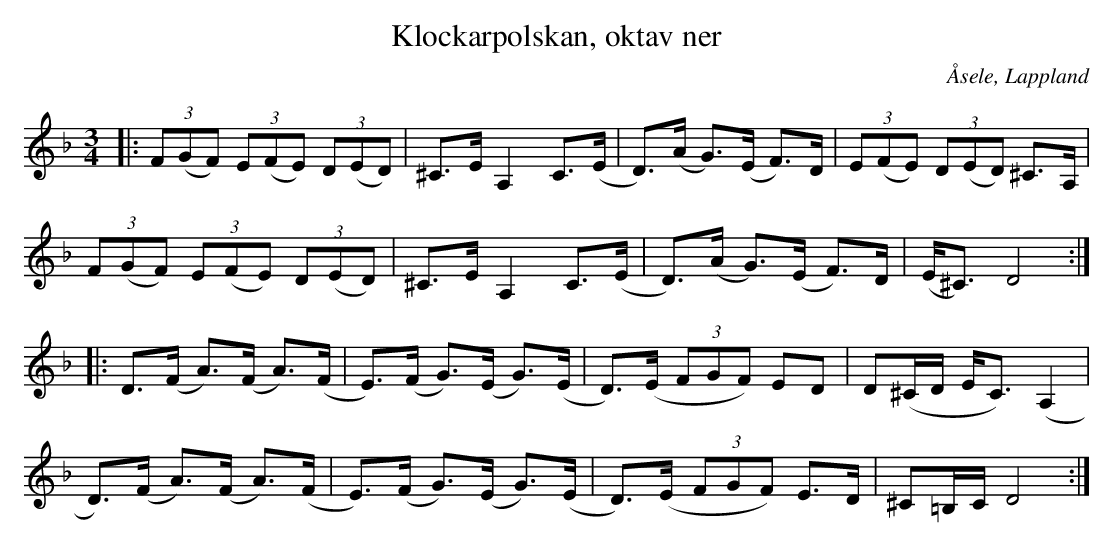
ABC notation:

X:1
T:Klockarpolskan, oktav ner
O:Åsele, Lappland
M:3/4
L:1/8
K:Dm
|: (3F(GF) (3E(FE) (3D(ED) | ^C>E A,2 C>(E | D)>(A G)>(E F)>D | (3E(FE) (3D(ED) ^C>A, |
(3F(GF) (3E(FE) (3D(ED) | ^C>E A,2 C>(E | D)>(A G)>(E F)>D | (E<^C) D4 :|
|:D>(F A)>(F A)>(F | E)>(F G)>(E G)>(E | D)>(E (3FGF) ED | D(^C/D/ E<C) (A,2 |
D)(>F A)>(F A)>(F | E)>(F G)>(E G)>(E | D)>(E (3FGF) E>D | ^C=B,/C/ D4 :|
